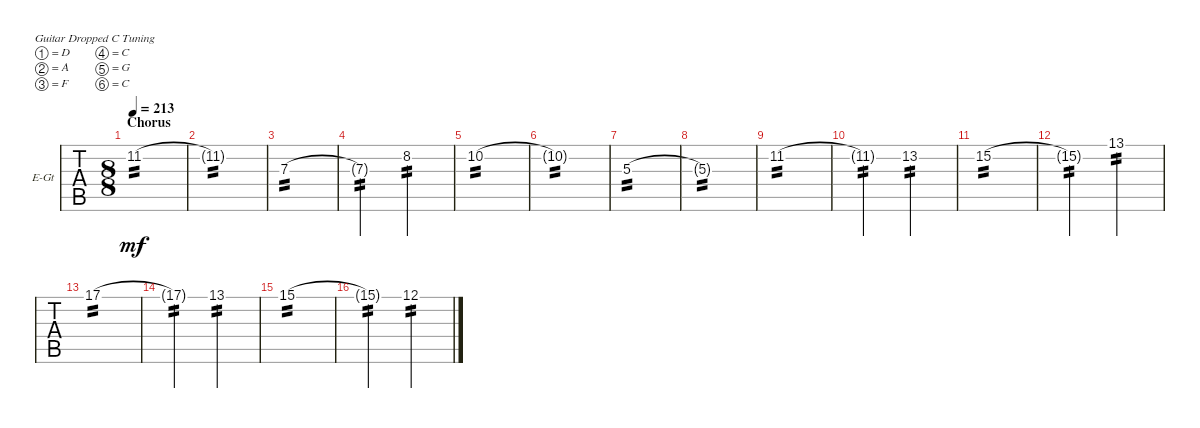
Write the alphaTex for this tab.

\defaultSystemsLayout 4
\bracketExtendMode groupsimilarinstruments
\firstSystemTrackNameOrientation horizontal
\otherSystemsTrackNameOrientation horizontal
\track ("Electric Guitar Center" "E-Gt") {instrument distortionguitar}
\staff {tabs}
\tuning (D4 A3 F3 C3 G2 C2)
\ts (8 8)
\section ("" "Chorus")
\tempo 213
\clef g2
\ks c
11.2.1{tp 2 dy mf} |
11.2{t}.1{tp 2} |
7.3.1{tp 2} |
7.3{t}.2{tp 2} 8.2.2{tp 2} |
10.2.1{tp 2} |
10.2{t}.1{tp 2} |
5.3.1{tp 2} |
5.3{t}.1{tp 2} |
11.2.1{tp 2} |
11.2{t}.2{tp 2} 13.2.2{tp 2} |
15.2.1{tp 2} |
15.2{t}.2{tp 2} 13.1.2{tp 2} |
17.1.1{tp 2} |
17.1{t}.2{tp 2} 13.1.2{tp 2} |
15.1.1{tp 2} |
15.1{t}.2{tp 2} 12.1.2{tp 2}
